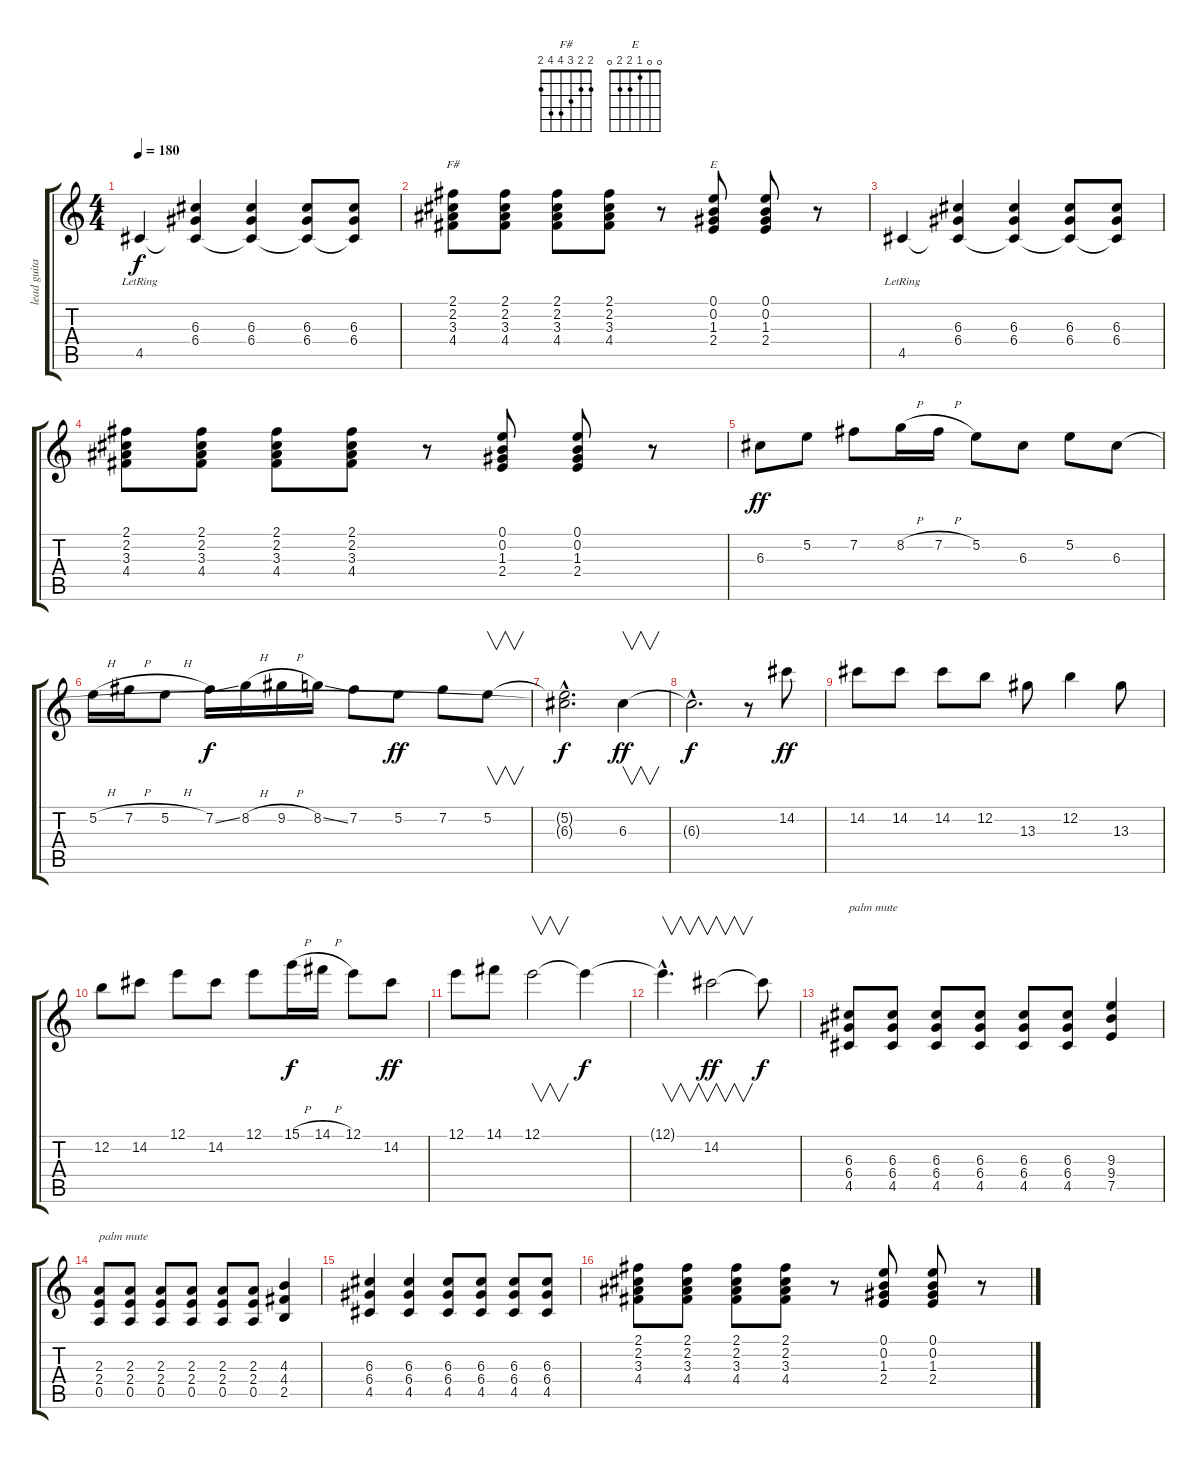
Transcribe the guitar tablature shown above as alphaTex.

\track ("lead guitar" "lead guita") {instrument distortionguitar}
\staff {score tabs}
\tuning (E4 B3 G3 D3 A2 E2) {hide}
\chord ("F#" 2 2 3 4 4 2)
\chord ("E" 0 0 1 2 2 0)
\ts (4 4)
\tempo 180
\clef g2
\ks c
4.5{lr}.4{dy f instrument distortionguitar} (6.3 6.4 4.5{t}).4 (6.3 6.4 4.5{t}).4 (6.3 6.4 4.5{t}).8 (6.3 6.4 4.5{t}).8 |
(2.1 2.2 3.3 4.4).8{ch "F#"} (2.1 2.2 3.3 4.4).8 (2.1 2.2 3.3 4.4).8 (2.1 2.2 3.3 4.4).8 r.8 (0.1 0.2 1.3 2.4).8{ch "E"} (0.1 0.2 1.3 2.4).8 r.8 |
4.5{lr}.4 (6.3 6.4 4.5{t}).4 (6.3 6.4 4.5{t}).4 (6.3 6.4 4.5{t}).8 (6.3 6.4 4.5{t}).8 |
(2.1 2.2 3.3 4.4).8 (2.1 2.2 3.3 4.4).8 (2.1 2.2 3.3 4.4).8 (2.1 2.2 3.3 4.4).8 r.8 (0.1 0.2 1.3 2.4).8 (0.1 0.2 1.3 2.4).8 r.8 |
6.3.8{dy ff} 5.2.8 7.2.8 8.2{h}.16 7.2{h}.16 5.2.8 6.3.8 5.2.8 6.3.8 |
5.2{h}.16 7.2{h}.16 5.2{h}.8 7.2{ss}.16{dy f} 8.2{h}.16 9.2{h}.16 8.2{ss}.16 7.2.8 5.2.8{dy ff} 7.2.8 5.2.8{v} |
(5.2{hac t} 6.3{hac t}).2{d dy f} 6.3.4{v dy ff} |
6.3{hac t}.2{d dy f} r.8 14.2.8{dy ff} |
14.2.8 14.2.8 14.2.8 12.2.8 13.3.8 12.2.4 13.3.8 |
12.2.8 14.2.8 12.1.8 14.2.8 12.1.8 15.1{h}.16{dy f} 14.1{h}.16 12.1.8 14.2.8{dy ff} |
12.1.8 14.1.8 12.1.2{v} 12.1{t}.4{dy f} |
12.1{hac t}.4{v d} 14.2.2{v dy ff} 14.2{t}.8{dy f} |
(6.3 6.4 4.5).8{txt "palm mute"} (6.3 6.4 4.5).8 (6.3 6.4 4.5).8 (6.3 6.4 4.5).8 (6.3 6.4 4.5).8 (6.3 6.4 4.5).8 (9.3 9.4 7.5).4 |
(2.3 2.4 0.5).8{txt "palm mute"} (2.3 2.4 0.5).8 (2.3 2.4 0.5).8 (2.3 2.4 0.5).8 (2.3 2.4 0.5).8 (2.3 2.4 0.5).8 (4.3 4.4 2.5).4 |
(6.3 6.4 4.5).4 (6.3 6.4 4.5).4 (6.3 6.4 4.5).8 (6.3 6.4 4.5).8 (6.3 6.4 4.5).8 (6.3 6.4 4.5).8 |
(2.1 2.2 3.3 4.4).8 (2.1 2.2 3.3 4.4).8 (2.1 2.2 3.3 4.4).8 (2.1 2.2 3.3 4.4).8 r.8 (0.1 0.2 1.3 2.4).8 (0.1 0.2 1.3 2.4).8 r.8
